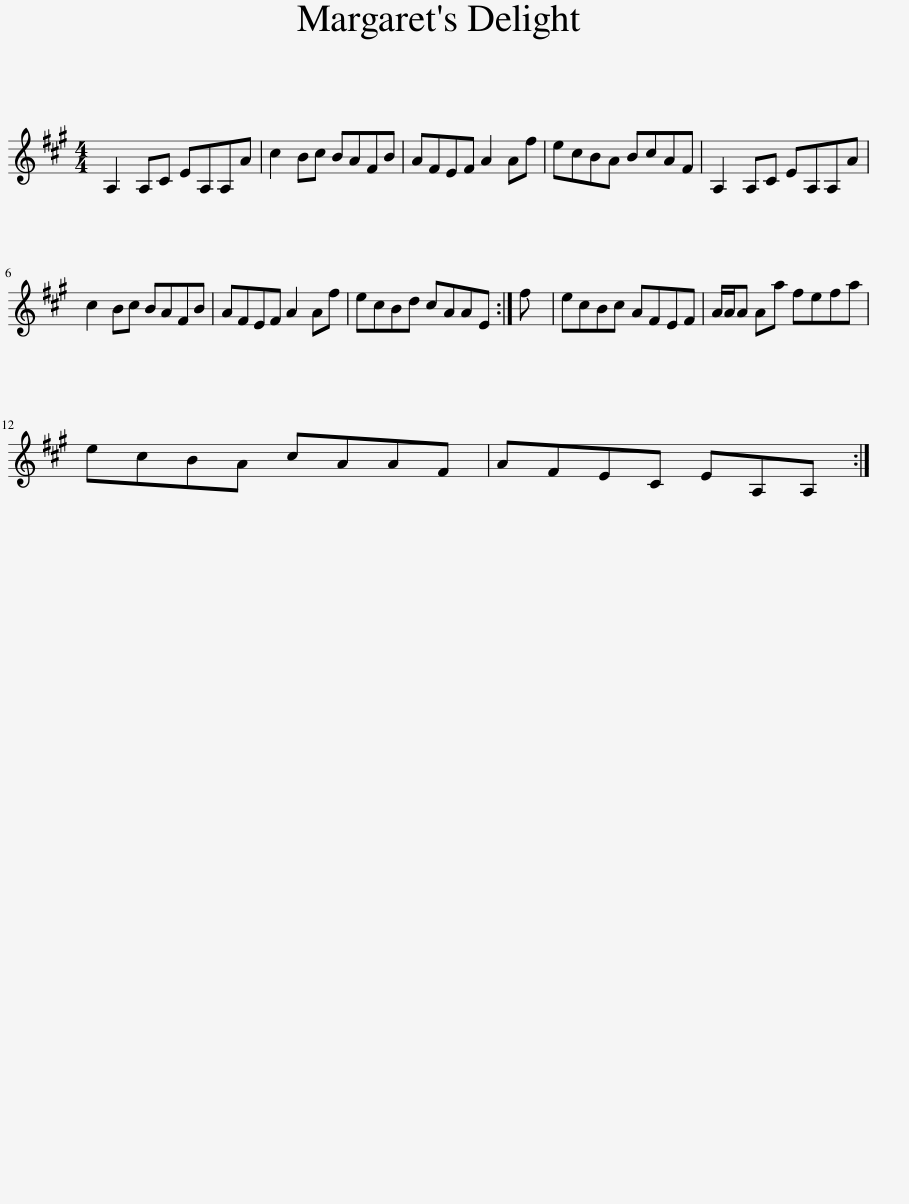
X:1
L:1/8
M:4/4
I:linebreak $
K:A
V:1 treble
V:1
 A,2 A,C EA,A,A | c2 Bc BAFB | AFEF A2 Af | ecBA BcAF | A,2 A,C EA,A,A |$ %5
 c2 Bc BAFB | AFEF A2 Af | ecBd cAAE :| f | ecBc AFEF | %10
 A/A/A Aa fefa |$ ecBA cAAF | AFEC EA,A, :| %13
